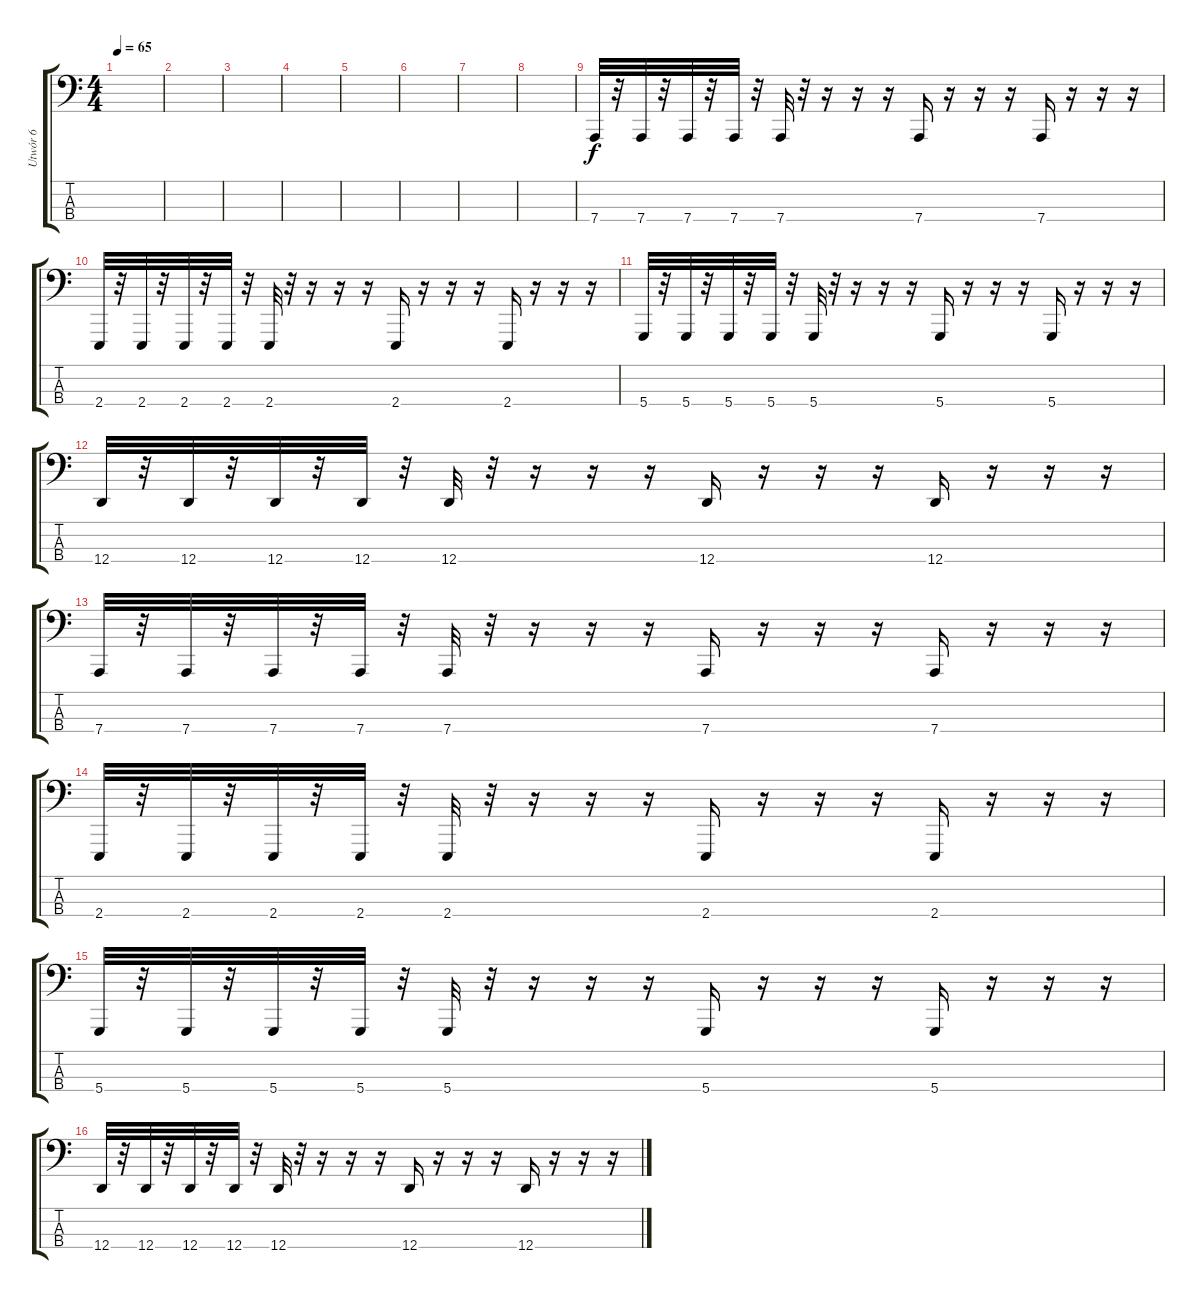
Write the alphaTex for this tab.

\track ("Utwór 6" "Utwór 6") {instrument synthbrass2}
\staff {score tabs}
\tuning (G2 D2 A1 D1) {hide}
\ts (4 4)
\tempo 65
\clef f4
\ks c
|
|
|
|
|
|
|
|
7.4.32 r.32 7.4.32 r.32 7.4.32 r.32 7.4.32 r.32 7.4.32 r.32 r.16 r.16 r.16 7.4.16 r.16 r.16 r.16 7.4.16 r.16 r.16 r.16 |
2.4.32 r.32 2.4.32 r.32 2.4.32 r.32 2.4.32 r.32 2.4.32 r.32 r.16 r.16 r.16 2.4.16 r.16 r.16 r.16 2.4.16 r.16 r.16 r.16 |
5.4.32 r.32 5.4.32 r.32 5.4.32 r.32 5.4.32 r.32 5.4.32 r.32 r.16 r.16 r.16 5.4.16 r.16 r.16 r.16 5.4.16 r.16 r.16 r.16 |
12.4.32 r.32 12.4.32 r.32 12.4.32 r.32 12.4.32 r.32 12.4.32 r.32 r.16 r.16 r.16 12.4.16 r.16 r.16 r.16 12.4.16 r.16 r.16 r.16 |
7.4.32 r.32 7.4.32 r.32 7.4.32 r.32 7.4.32 r.32 7.4.32 r.32 r.16 r.16 r.16 7.4.16 r.16 r.16 r.16 7.4.16 r.16 r.16 r.16 |
2.4.32 r.32 2.4.32 r.32 2.4.32 r.32 2.4.32 r.32 2.4.32 r.32 r.16 r.16 r.16 2.4.16 r.16 r.16 r.16 2.4.16 r.16 r.16 r.16 |
5.4.32 r.32 5.4.32 r.32 5.4.32 r.32 5.4.32 r.32 5.4.32 r.32 r.16 r.16 r.16 5.4.16 r.16 r.16 r.16 5.4.16 r.16 r.16 r.16 |
12.4.32 r.32 12.4.32 r.32 12.4.32 r.32 12.4.32 r.32 12.4.32 r.32 r.16 r.16 r.16 12.4.16 r.16 r.16 r.16 12.4.16 r.16 r.16 r.16
